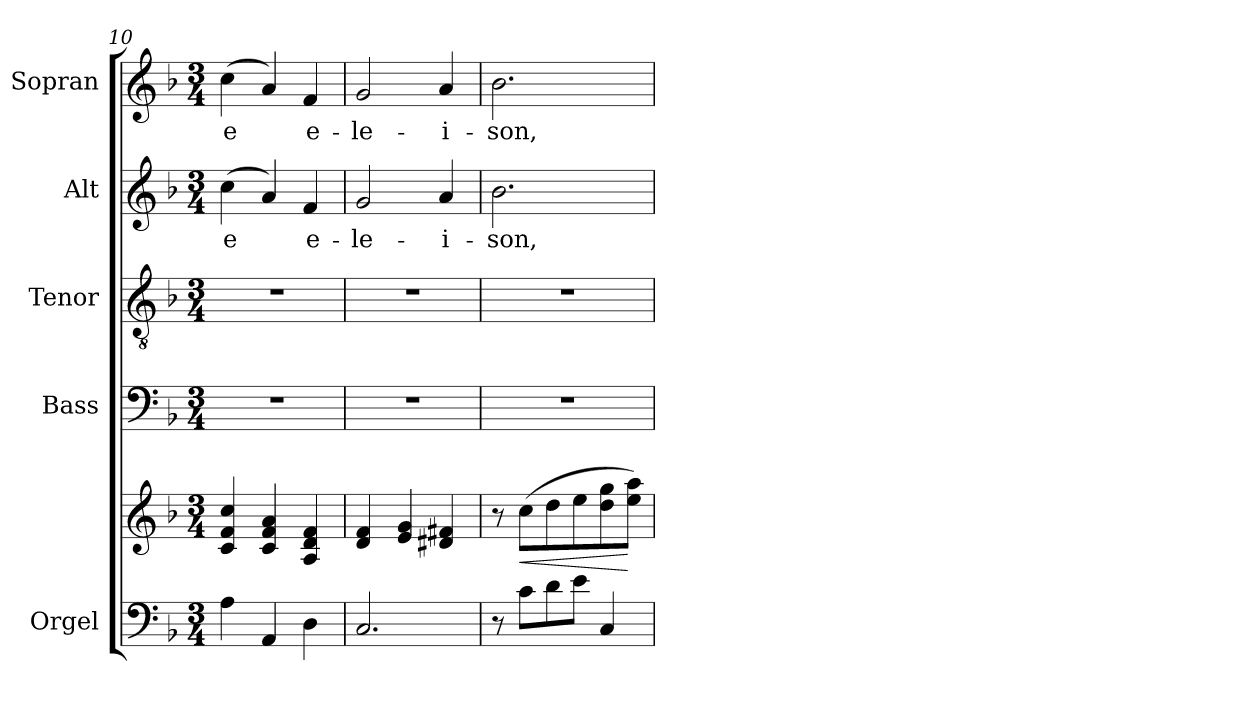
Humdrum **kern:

**kern	**kern	**dynam	**kern	**kern	**kern	**text	**kern	**text
*part5	*part5	*part5	*part4	*part3	*part2	*part2	*part1	*part1
*staff6	*staff5	*staff5/6	*staff4	*staff3	*staff2	*staff2	*staff1	*staff1
*I"Orgel	*	*	*I"Bass	*I"Tenor	*I"Alt	*	*I"Sopran	*
*I'Org.	*	*	*I'B.	*I'T.	*I'A.	*	*I'S.	*
*clefF4	*clefG2	*	*clefF4	*clefGv2	*clefG2	*	*clefG2	*
*k[b-]	*k[b-]	*	*k[b-]	*k[b-]	*k[b-]	*	*k[b-]	*
*F:	*F:	*	*F:	*F:	*F:	*	*F:	*
*M3/4	*M3/4	*	*M3/4	*M3/4	*M3/4	*	*M3/4	*
=10	=10	=10	=10	=10	=10	=10	=10	=10
!	!	!	!	!	!	!LO:LY:b	!	!LO:LY:b
4A\	4c/ 4f/ 4cc/	.	2.r	2.r	(>4cc\	-e	(>4cc\	-e
4AA/	4c/ 4f/ 4a/	.	.	.	4a/)	.	4a/)	.
!	!	!	!	!	!	!LO:LY:b	!	!LO:LY:b
4D\	4A/ 4d/ 4f/	.	.	.	4f/	e-	4f/	e-
=11	=11	=11	=11	=11	=11	=11	=11	=11
!	!	!	!	!	!	!LO:LY:b	!	!LO:LY:b
2.C/	4d/ 4f/	.	2.r	2.r	2g/	-le-	2g/	-le-
.	4e/ 4g/	.	.	.	.	.	.	.
!	!	!	!	!	!	!LO:LY:b	!	!LO:LY:b
.	4d#X/ 4f#X/	.	.	.	4a/	-i-	4a/	-i-
=12	=12	=12	=12	=12	=12	=12	=12	=12
!	!	!	!	!	!	!LO:LY:b	!	!LO:LY:b
8r	8r	.	2.r	2.r	2.b-\	-son,	2.b-\	-son,
!	!	!LO:HP:b	!	!	!	!	!	!
8c\L	(>8cc\L	<	.	.	.	.	.	.
8d\	8dd\	.	.	.	.	.	.	.
8e\J	8ee\	.	.	.	.	.	.	.
4C/	8dd\ 8gg\	.	.	.	.	.	.	.
.	8ee\ 8aa\J)	[	.	.	.	.	.	.
=	=	=	=	=	=	=	=	=
*-	*-	*-	*-	*-	*-	*-	*-	*-
